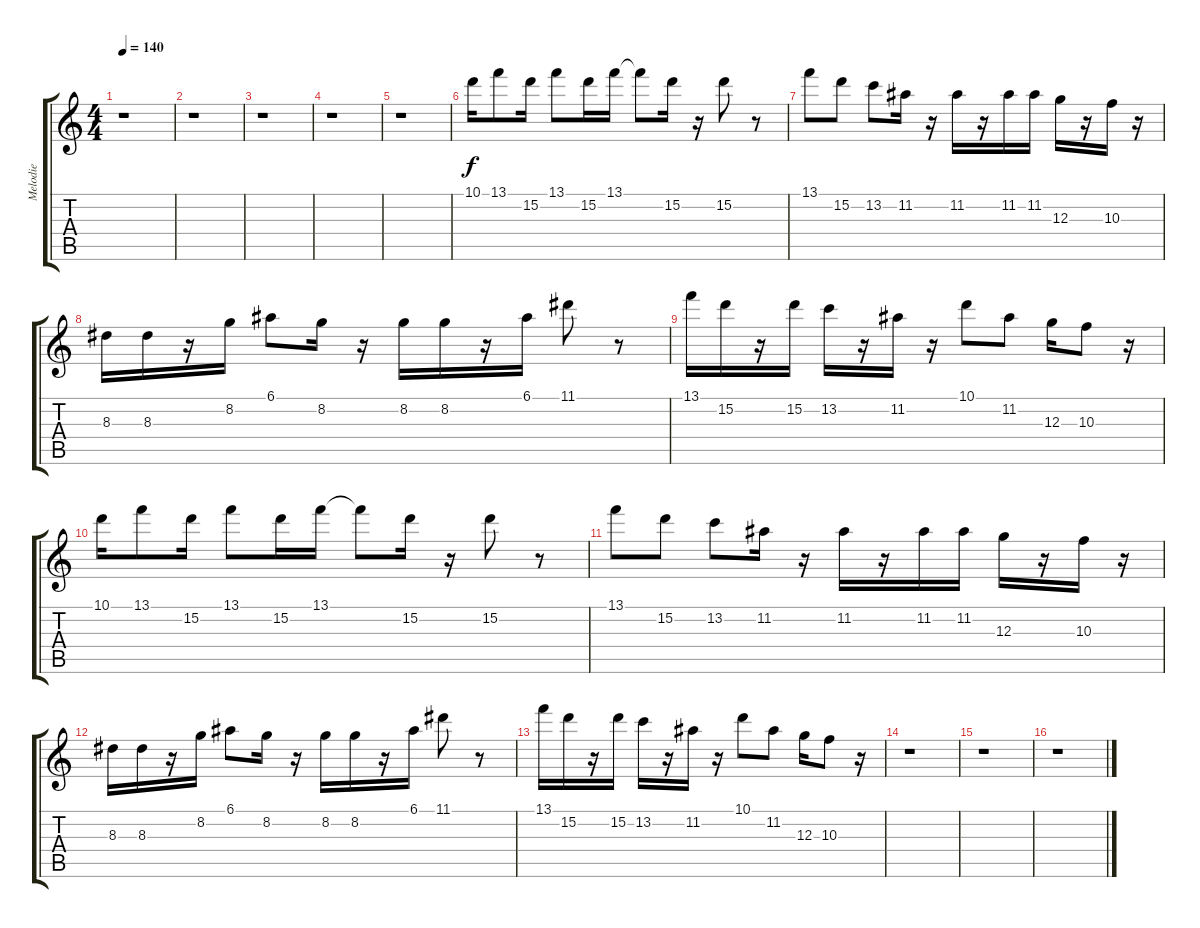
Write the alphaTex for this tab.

\track ("Melodie" "Melodie") {instrument distortionguitar}
\staff {score tabs}
\tuning (E4 B3 G3 D3 A2 E2) {hide}
\ts (4 4)
\tempo 140
\clef g2
\ks c
r.1{dy f} |
r.1 |
r.1 |
r.1 |
r.1 |
10.1.16 13.1.8 15.2.16 13.1.8 15.2.16 13.1.16 13.1{t}.8 15.2.16 r.16 15.2.8 r.8 |
13.1.8 15.2.8 13.2.8 11.2.16 r.16 11.2.16 r.16 11.2.16 11.2.16 12.3.16 r.16 10.3.16 r.16 |
8.3.16 8.3.16 r.16 8.2.16 6.1.8 8.2.16 r.16 8.2.16 8.2.16 r.16 6.1.16 11.1.8 r.8 |
13.1.16 15.2.16 r.16 15.2.16 13.2.16 r.16 11.2.16 r.16 10.1.8 11.2.8 12.3.16 10.3.8 r.16 |
10.1.16 13.1.8 15.2.16 13.1.8 15.2.16 13.1.16 13.1{t}.8 15.2.16 r.16 15.2.8 r.8 |
13.1.8 15.2.8 13.2.8 11.2.16 r.16 11.2.16 r.16 11.2.16 11.2.16 12.3.16 r.16 10.3.16 r.16 |
8.3.16 8.3.16 r.16 8.2.16 6.1.8 8.2.16 r.16 8.2.16 8.2.16 r.16 6.1.16 11.1.8 r.8 |
13.1.16 15.2.16 r.16 15.2.16 13.2.16 r.16 11.2.16 r.16 10.1.8 11.2.8 12.3.16 10.3.8 r.16 |
r.1 |
r.1 |
r.1
